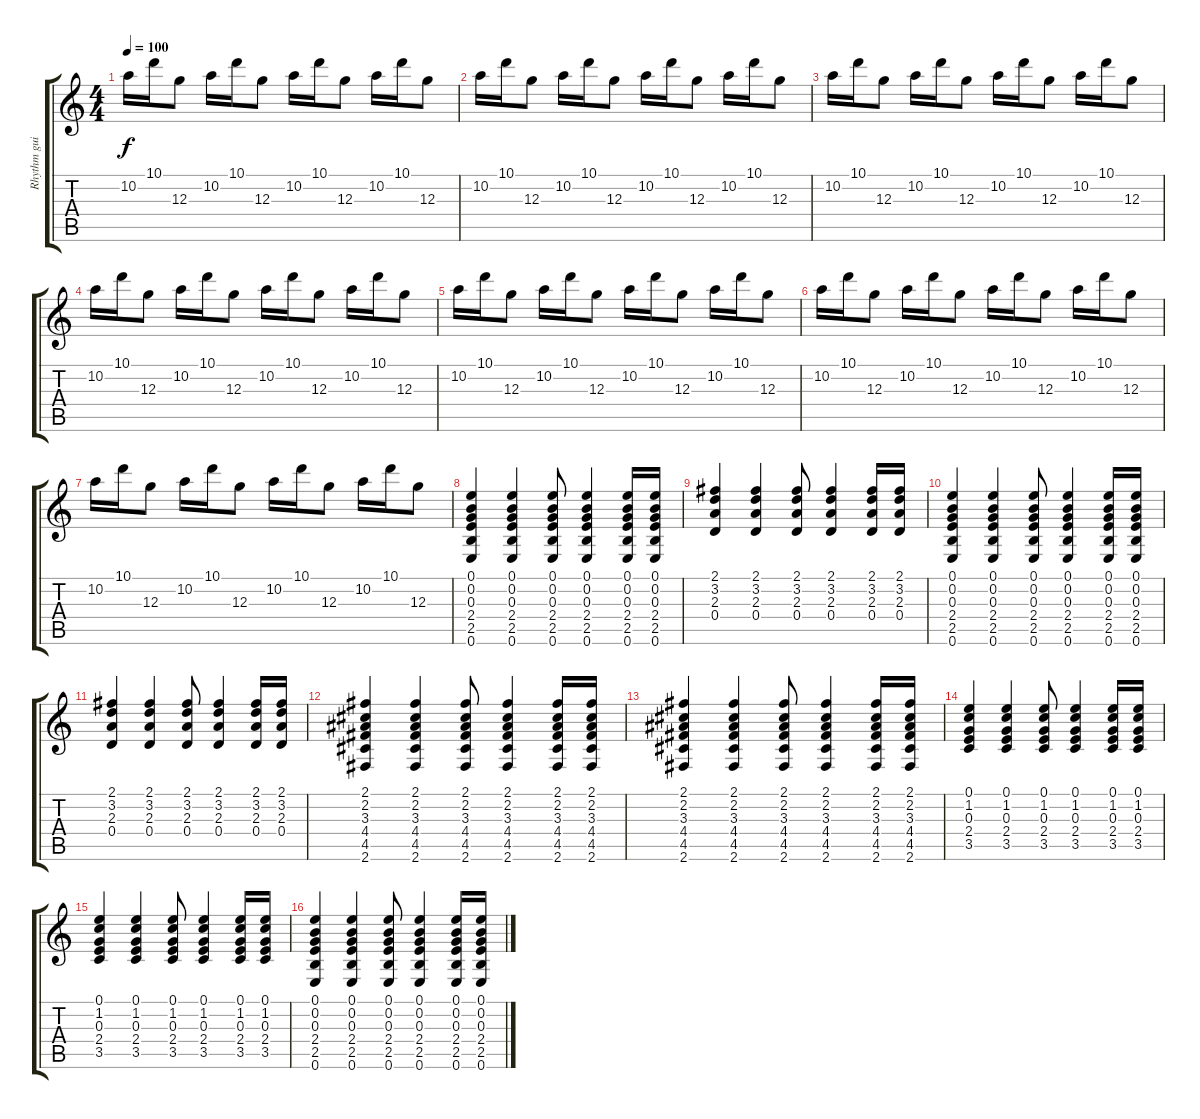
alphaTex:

\track ("Rhythm guitar" "Rhythm gui") {instrument acousticguitarsteel}
\staff {score tabs}
\tuning (E4 B3 G3 D3 A2 E2) {hide}
\ts (4 4)
\tempo 100
\clef g2
\ks c
10.2.16{dy f} 10.1.16 12.3.8 10.2.16 10.1.16 12.3.8 10.2.16 10.1.16 12.3.8 10.2.16 10.1.16 12.3.8 |
10.2.16 10.1.16 12.3.8 10.2.16 10.1.16 12.3.8 10.2.16 10.1.16 12.3.8 10.2.16 10.1.16 12.3.8 |
10.2.16 10.1.16 12.3.8 10.2.16 10.1.16 12.3.8 10.2.16 10.1.16 12.3.8 10.2.16 10.1.16 12.3.8 |
10.2.16 10.1.16 12.3.8 10.2.16 10.1.16 12.3.8 10.2.16 10.1.16 12.3.8 10.2.16 10.1.16 12.3.8 |
10.2.16 10.1.16 12.3.8 10.2.16 10.1.16 12.3.8 10.2.16 10.1.16 12.3.8 10.2.16 10.1.16 12.3.8 |
10.2.16 10.1.16 12.3.8 10.2.16 10.1.16 12.3.8 10.2.16 10.1.16 12.3.8 10.2.16 10.1.16 12.3.8 |
10.2.16 10.1.16 12.3.8 10.2.16 10.1.16 12.3.8 10.2.16 10.1.16 12.3.8 10.2.16 10.1.16 12.3.8 |
(0.1 0.2 0.3 2.4 2.5 0.6).4 (0.1 0.2 0.3 2.4 2.5 0.6).4 (0.1 0.2 0.3 2.4 2.5 0.6).8 (0.1 0.2 0.3 2.4 2.5 0.6).4 (0.1 0.2 0.3 2.4 2.5 0.6).16 (0.1 0.2 0.3 2.4 2.5 0.6).16 |
(2.1 3.2 2.3 0.4).4 (2.1 3.2 2.3 0.4).4 (2.1 3.2 2.3 0.4).8 (2.1 3.2 2.3 0.4).4 (2.1 3.2 2.3 0.4).16 (2.1 3.2 2.3 0.4).16 |
(0.1 0.2 0.3 2.4 2.5 0.6).4 (0.1 0.2 0.3 2.4 2.5 0.6).4 (0.1 0.2 0.3 2.4 2.5 0.6).8 (0.1 0.2 0.3 2.4 2.5 0.6).4 (0.1 0.2 0.3 2.4 2.5 0.6).16 (0.1 0.2 0.3 2.4 2.5 0.6).16 |
(2.1 3.2 2.3 0.4).4 (2.1 3.2 2.3 0.4).4 (2.1 3.2 2.3 0.4).8 (2.1 3.2 2.3 0.4).4 (2.1 3.2 2.3 0.4).16 (2.1 3.2 2.3 0.4).16 |
(2.1 2.2 3.3 4.4 4.5 2.6).4 (2.1 2.2 3.3 4.4 4.5 2.6).4 (2.1 2.2 3.3 4.4 4.5 2.6).8 (2.1 2.2 3.3 4.4 4.5 2.6).4 (2.1 2.2 3.3 4.4 4.5 2.6).16 (2.1 2.2 3.3 4.4 4.5 2.6).16 |
(2.1 2.2 3.3 4.4 4.5 2.6).4 (2.1 2.2 3.3 4.4 4.5 2.6).4 (2.1 2.2 3.3 4.4 4.5 2.6).8 (2.1 2.2 3.3 4.4 4.5 2.6).4 (2.1 2.2 3.3 4.4 4.5 2.6).16 (2.1 2.2 3.3 4.4 4.5 2.6).16 |
(0.1 1.2 0.3 2.4 3.5).4 (0.1 1.2 0.3 2.4 3.5).4 (0.1 1.2 0.3 2.4 3.5).8 (0.1 1.2 0.3 2.4 3.5).4 (0.1 1.2 0.3 2.4 3.5).16 (0.1 1.2 0.3 2.4 3.5).16 |
(0.1 1.2 0.3 2.4 3.5).4 (0.1 1.2 0.3 2.4 3.5).4 (0.1 1.2 0.3 2.4 3.5).8 (0.1 1.2 0.3 2.4 3.5).4 (0.1 1.2 0.3 2.4 3.5).16 (0.1 1.2 0.3 2.4 3.5).16 |
(0.1 0.2 0.3 2.4 2.5 0.6).4 (0.1 0.2 0.3 2.4 2.5 0.6).4 (0.1 0.2 0.3 2.4 2.5 0.6).8 (0.1 0.2 0.3 2.4 2.5 0.6).4 (0.1 0.2 0.3 2.4 2.5 0.6).16 (0.1 0.2 0.3 2.4 2.5 0.6).16
